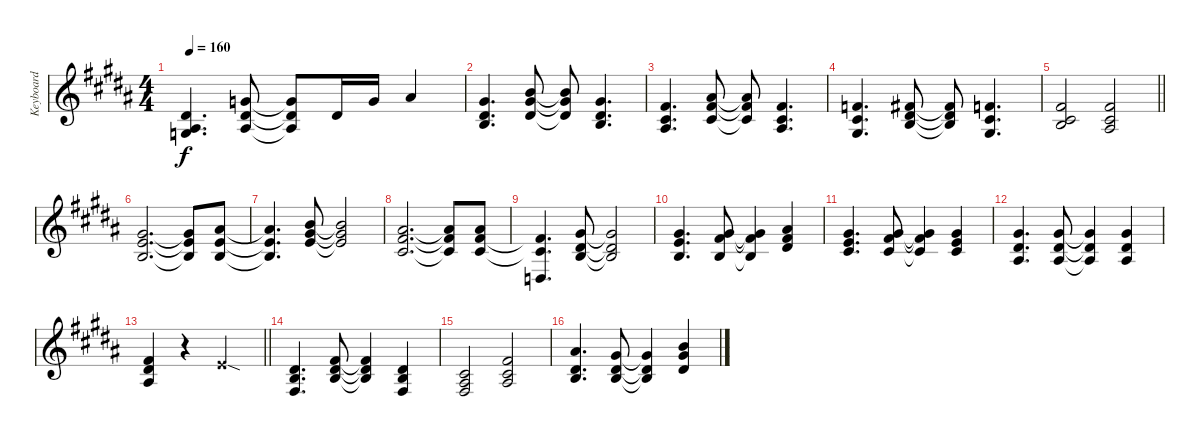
\track ("Keyboard" "Keyboard") {instrument acousticgrandpiano}
\staff {score}
\tuning (E4 B3 G3 D3 A2 E2 B1) {hide}
\ts (4 4)
\tempo 160
\clef g2
\ks b
(4.2 3.3 5.4).4{d dy f} (3.1 4.2 3.3).8 (3.1{t} 4.2{t} 3.3{t}).8 4.2.16 3.1.16 6.1.4 |
(4.1 4.2 4.3).4{d} (7.1 9.2 8.3).8 (7.1{t} 9.2{t} 8.3{t}).8 (4.1 4.2 4.3).4{d} |
(2.1 2.2 3.3).4{d} (6.1 7.2 6.3).8 (6.1{t} 7.2{t} 6.3{t}).8 (2.1 2.2 3.3).4{d} |
(1.1 2.2 1.3).4{d} (2.1 4.2 4.3).8 (2.1{t} 4.2{t} 4.3{t}).8 (1.1 2.2 1.3).4{d} |
\barLineRight lightlight
(2.1 2.2 4.3).2 (2.1 2.2 3.3).2 |
(4.1 5.2 4.3).2{d} (4.1{t} 5.2{t} 4.3{t}).8 (6.1 5.2 4.3).8 |
(6.1{t} 5.2{t} 4.3{t}).4{d} (7.1 9.2 9.3).8 (7.1{t} 9.2{t} 9.3{t}).2 |
(6.1 7.2 6.3).2{d} (6.1{t} 7.2{t} 6.3{t}).8 (6.1 7.2 6.3).8 |
(7.2{t} 6.3{t} 0.4).4{d} (4.1 4.2 4.3).8 (4.1{t} 4.2{t} 4.3{t}).2 |
(4.1 5.2 4.3).4{d} (4.1 7.2 4.3).8 (4.1{t} 7.2{t} 4.3{t}).4 (6.1 7.2 8.3).4 |
(4.1 5.2 6.3).4{d} (4.1 7.2 6.3).8 (4.1{t} 7.2{t} 6.3{t}).4 (4.1 5.2 6.3).4 |
(4.1 4.2 3.3).4{d} (4.1 4.2 3.3).8 (4.1{t} 4.2{t} 3.3{t}).4 (4.1 4.2 3.3).4 |
\barLineRight lightlight
(2.1 4.2 3.3).4 r.4 0.1{sod x}.2 |
(4.2 4.3 4.4).4{d} (2.1 4.2 4.3).8 (2.1{t} 4.2{t} 4.3{t}).4 (4.2 4.3 4.4).4 |
(2.2 3.3 4.4).2 (2.1 2.2 3.3).2 |
(6.1 4.2 4.3).4{d} (4.1 4.2 4.3).8 (4.1{t} 4.2{t} 4.3{t}).4 (7.1 9.2 8.3).4
